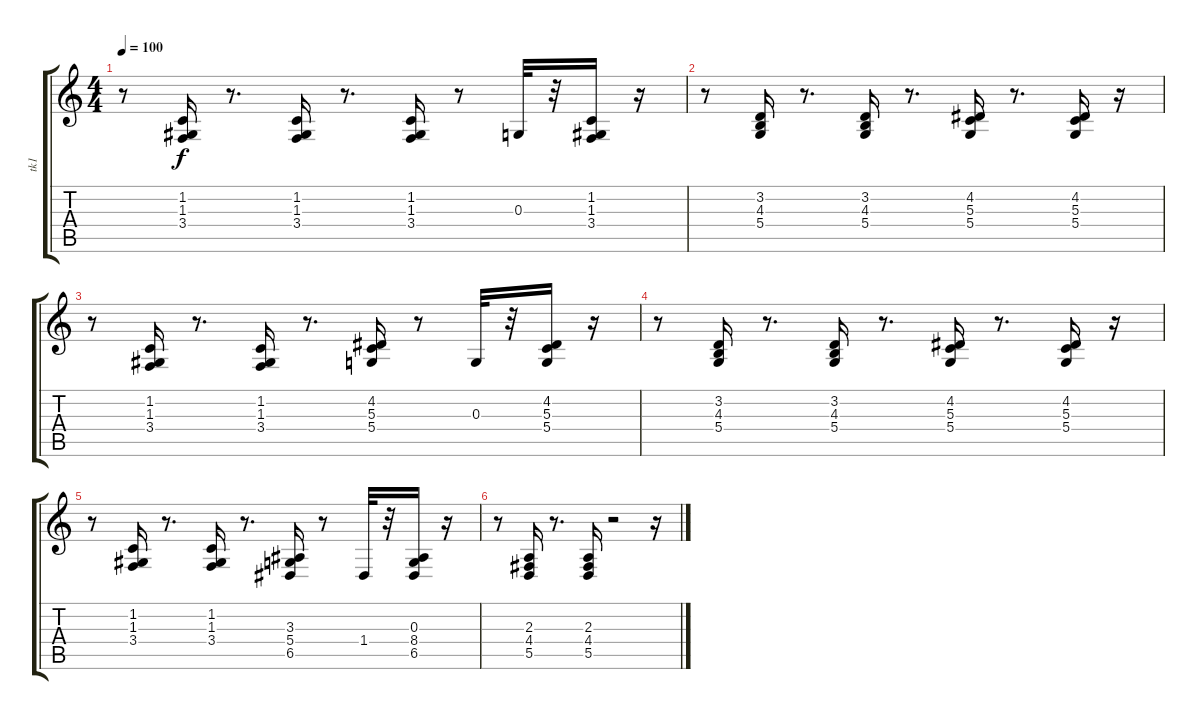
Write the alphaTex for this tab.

\track ("tk1" "tk1") {instrument acousticgrandpiano}
\staff {score tabs}
\tuning (E4 B3 G3 D3 A2 E2) {hide}
\ts (4 4)
\tempo 100
\clef g2
\ks c
r.8{dy f} (1.2 1.3 3.4).16 r.8{d} (1.2 1.3 3.4).16 r.8{d} (1.2 1.3 3.4).16 r.8 0.3.32 r.32 (1.2 1.3 3.4).16 r.16 |
r.8 (3.2 4.3 5.4).16 r.8{d} (3.2 4.3 5.4).16 r.8{d} (4.2 5.3 5.4).16 r.8{d} (4.2 5.3 5.4).16 r.16 |
r.8 (1.2 1.3 3.4).16 r.8{d} (1.2 1.3 3.4).16 r.8{d} (4.2 5.3 5.4).16 r.8 0.3.32 r.32 (4.2 5.3 5.4).16 r.16 |
r.8 (3.2 4.3 5.4).16 r.8{d} (3.2 4.3 5.4).16 r.8{d} (4.2 5.3 5.4).16 r.8{d} (4.2 5.3 5.4).16 r.16 |
r.8 (1.2 1.3 3.4).16 r.8{d} (1.2 1.3 3.4).16 r.8{d} (3.3 5.4 6.5).16 r.8 1.4.32 r.32 (0.3 8.4 6.5).16 r.16 |
r.8 (2.3 4.4 5.5).16 r.8{d} (2.3 4.4 5.5).16 r.2 r.16
